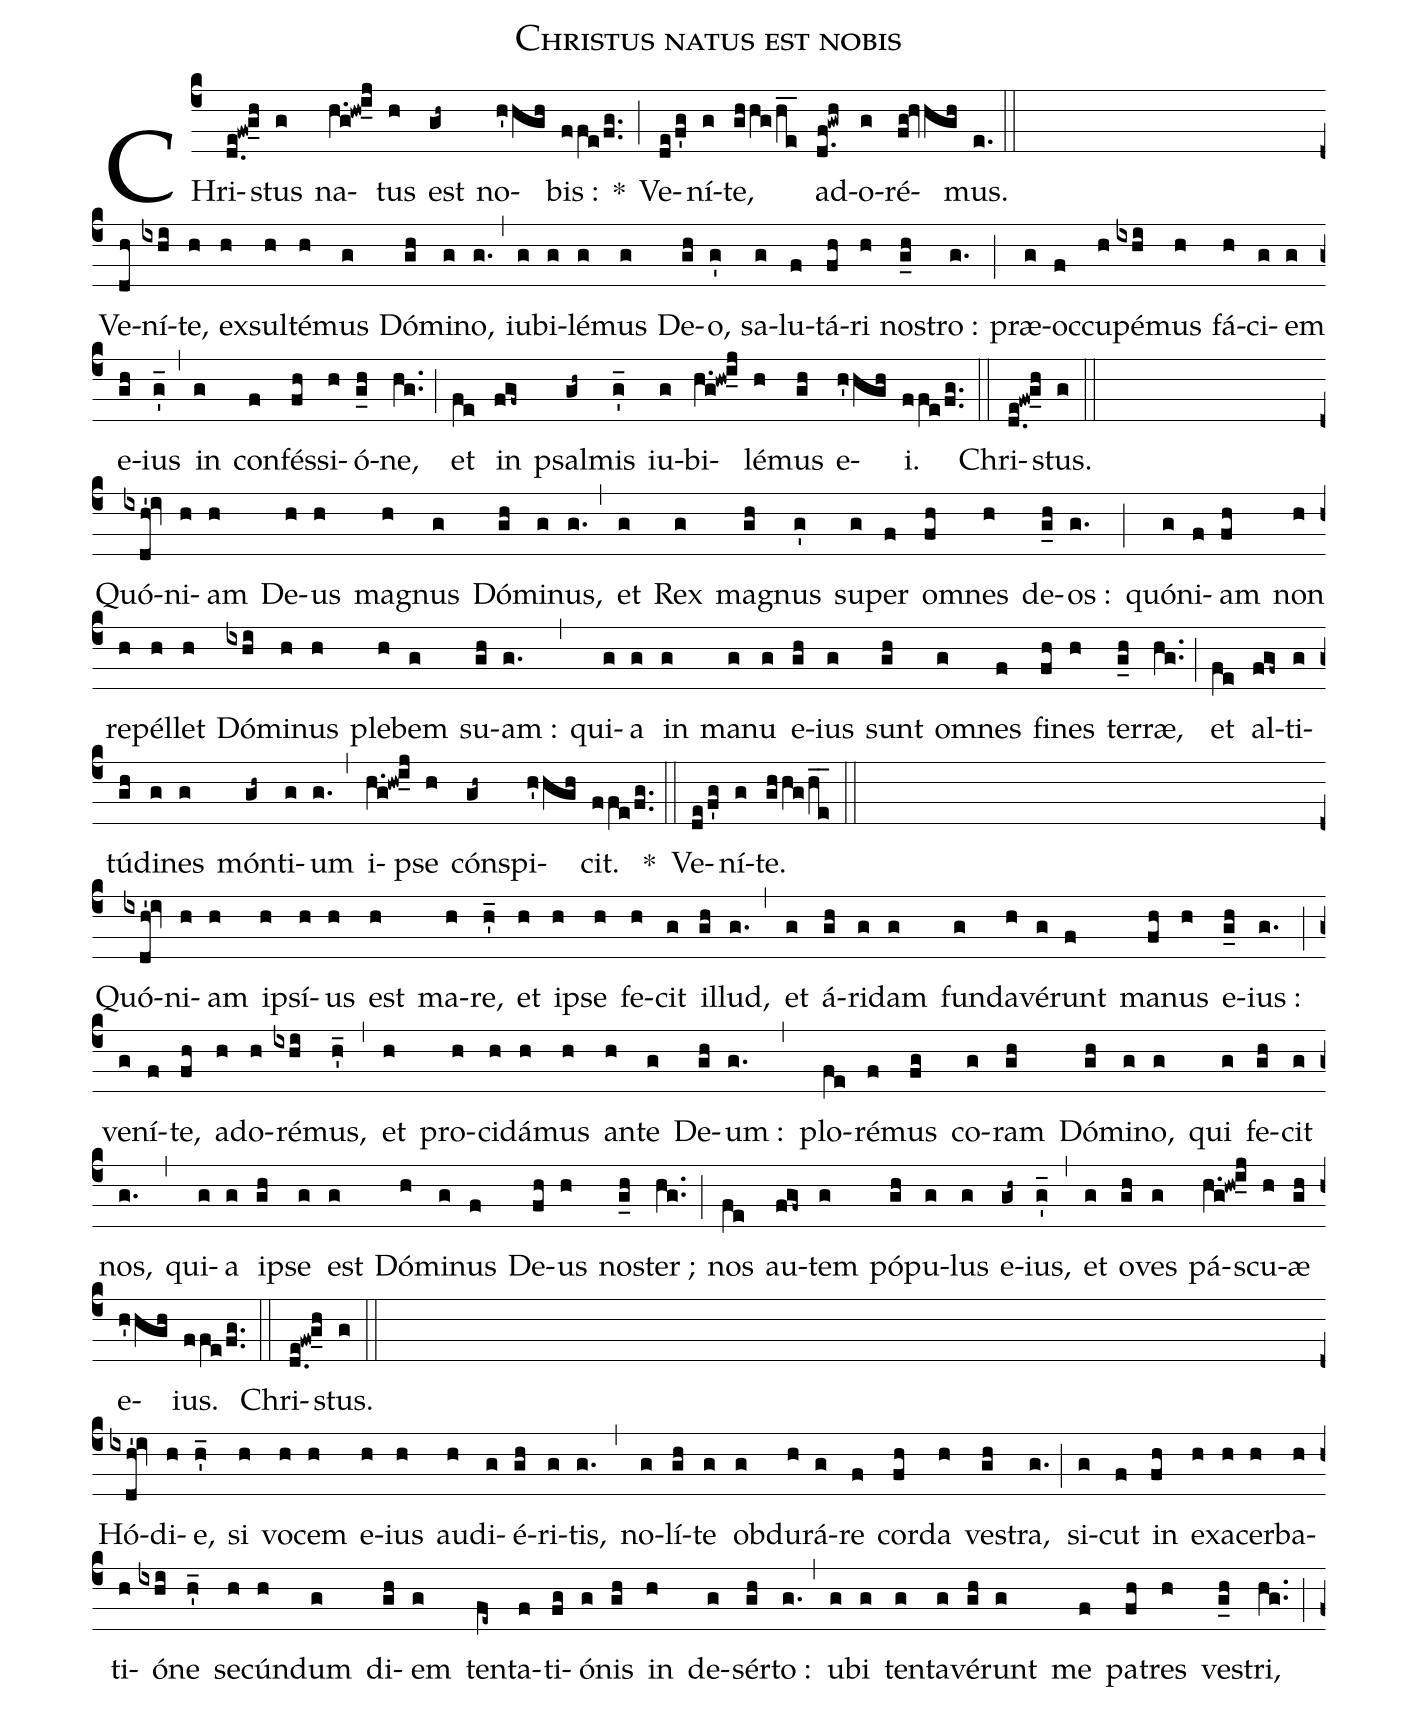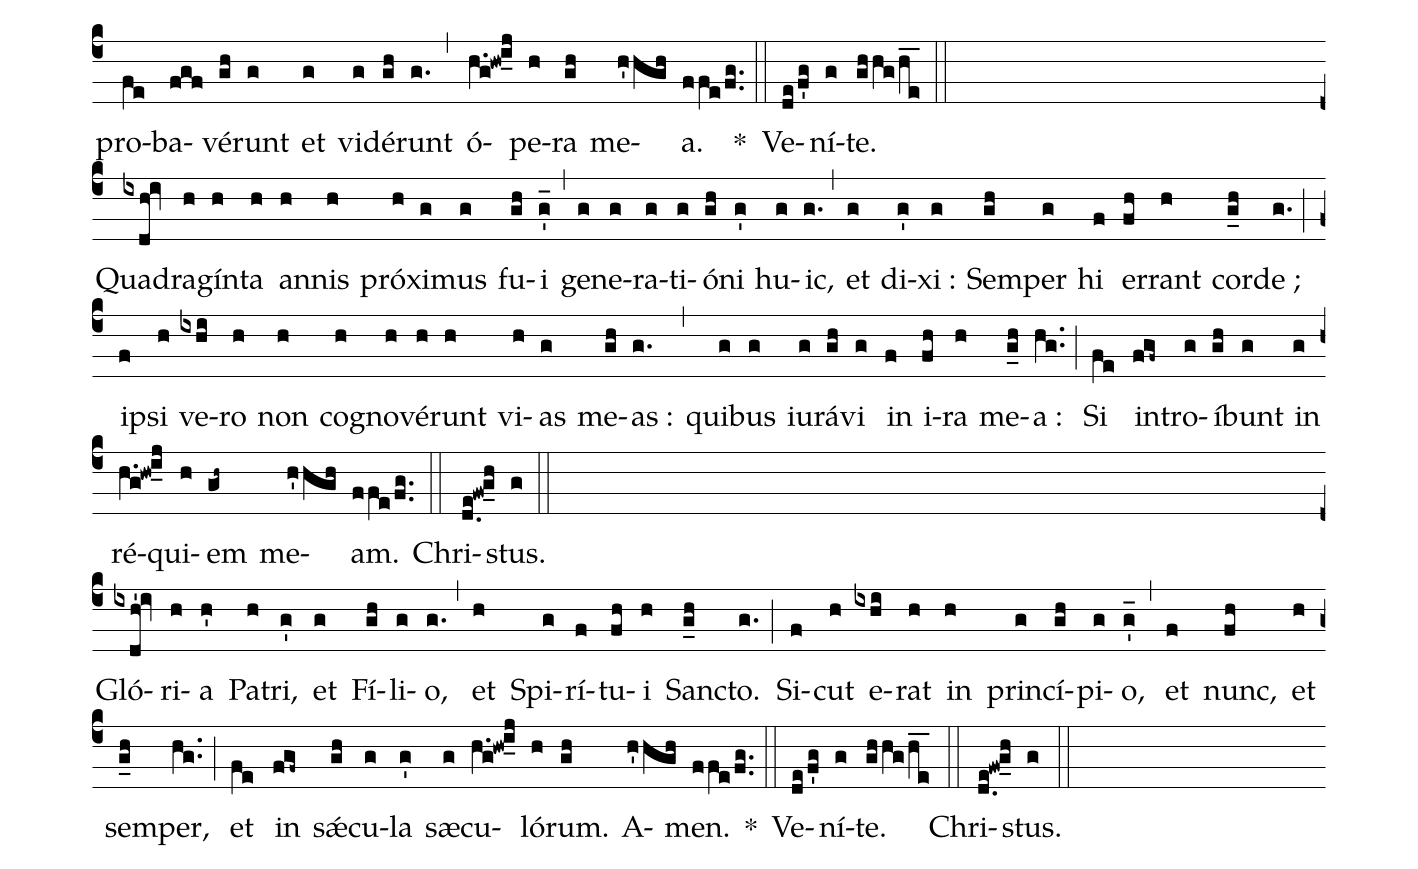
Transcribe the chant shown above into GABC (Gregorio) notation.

name:Christus natus est nobis;
%%
(c4) CHr{i}-(d.e!fw!g_h)stus(g) na(h.g!hw!i_j)tus(h) est(gh~) no(h'hgh)bis :(ffe/fg..) *(;)
Ve-(de/f'g)ní(g)te,(ghhg/he__) ad(d.f!gwh)o(g)ré(fg!hvhgh)mus.(e.) (::Z)

Ve(dh)ní(ixhi)te,(h) ex(h)sul(h)té(h)mus(g) Dó(gh)mi(g)no,(g.) (,)
iu(g)bi(g)lé(g)mus(g) De(gh)o,(g') sa(g)lu(f)tá(fh)ri(h) no(g_h)stro :(g.) (;)
præ(g)oc(f)cu(h)pé(ixhi)mus(h) fá(h)ci(g)em(g) e(gh)ius(g'_) (,)
in(g) con(f)fés(fh)si(h)ó(g_h)ne,(hg..) (;)
et(fe) in(fgf~) psa(gh~)lmis(g'_) iu(g)bi(h.g!hw!i_j)lé(h)mus(gh) e(h'hgh)i.(ffe/fg..) (::)
Chri-(d.e!fw!g_h)stus.(g) (::Z)

Quó(ixdh'!iv)ni(h)am(h) De(h)us(h) ma(h)gnus(g) Dó(gh)mi(g)nus,(g.) (,)
et(g) Rex(g) ma(gh)gnus(g') su(g)per(f) o(fh)mnes(h) de(g_h)os :(g.) (;)
quó(g)ni(f)am(fh) non(h) re(h)pél(h)let(h) Dó(ixhi)mi(h)nus(h) ple(h)bem(g) su(gh)am :(g.) (,)
qui(g)a(g) in(g) ma(g)nu(g) e(gh)ius(g) sunt(gh) o(g)mnes(f) fi(fh)nes(h) ter(g_h)ræ,(hg..) (;)
et(fe) al(fgf~)ti(g)tú(gh)di(g)nes(g) món(gh~)ti(g)um(g.) (,)
i-(h.g!hw!i_j)pse(h) cón(gh~)spi(h'hgh)cit.(ffe/fg..) *(::)
Ve-(de/f'g)ní(g)te.(ghhg/he__) (::Z)

Quó(ixdh'!iv)ni(h)am(h) i(h)psí(h)us(h) est(h) ma(h)re,(h'_) et(h) i(h)pse(h) fe(h)cit(g) il(gh)lud,(g.) (,)
et(g) á(gh)ri(g)dam(g) fun(g)da(h)vé(g)runt(f) ma(fh)nus(h) e(g_h)ius :(g.) (;)
ve(g)ní(f)te,(fh) ad(h)o(h)ré(ixhi)mus,(h'_) (,)
et(h) pro(h)ci(h)dá(h)mus(h) an(h)te(g) De(gh)um :(g.) (,)
plo(fe)ré(f)mus(fg) co(g)ram(gh) Dó(gh)mi(g)no,(g) qui(g) fe(gh)cit(g) nos,(g.) (,)
qui(g)a(g) i(gh)pse(g) est(g) Dó(h)mi(g)nus(f) De(fh)us(h) no(g_h)ster ;(hg..) (;)
nos(fe) au(fgf~)tem(g) pó(gh)pu(g)lus(g) e(gh~)ius,(g'_) (,)
et(g) o(gh)ves(g) pá-(h.g!hw!i_j)scu(h)æ(gh) e(h'hgh)ius.(ffe/fg..) (::)
Chri-(d.e!fw!g_h)stus.(g) (::Z)

Hó(ixdh'!iv)di(h)e,(h'_) si(h) vo(h)cem(h) e(h)ius(h) au(h)di(g)é(gh)ri(g)tis,(g.) (,)
no(g)lí(gh)te(g) ob(g)du(h)rá(g)re(f) cor(fh)da(h) ve(gh)stra,(g.) (;)
si(g)cut(f) in(fh) ex(h)a(h)cer(h)ba(h)ti(h)ó(ixhi)ne(h'_) se(h)cún(h)dum(g) di(gh)em(g) ten(fe~)ta(f)ti(fg)ó(g)nis(gh) in(h) de(g)sér(gh)to :(g.) (,)
u(g)bi(g) ten(g)ta(g)vé(gh)runt(g) me(f) pa(fh)tres(h) ve(g_h)stri,(hg..) (;)
pro(fe)ba-(fgf)vé(gh)runt(g) et(g) vi(g)dé(gh)runt(g.) (,)
ó(h.g!hw!i_j)pe(h)ra(gh) me(h'hgh)a.(ffe/fg..) *(::)
Ve-(de/f'g)ní(g)te.(ghhg/he__) (::Z)

Qua(ixdh!iv)dra(h)gín(h)ta(h) an(h)nis(h) pró(h)xi(g)mus(g) fu(gh)i(g'_) (,)
ge(g)ne(g)ra(g)ti(g)ó(gh)ni(g') hu(g)ic,(g.) (,)
et(g) di(g')xi :(g) Sem(gh)per(g) hi(f) er(fh)rant(h) cor(g_h)de ;(g.) (;)
i(f)psi(h) ve(ixhi)ro(h) non(h) co(h)gno(h)vé(h)runt(h) vi(h)as(g) me(gh)as :(g.) (,)
qui(g)bus(g) iu(g)rá(gh)vi(g) in(f) i(fh)ra(h) me(g_h)a :(hg..) (;)
Si(fe) in(fgf~)tro(g)í(gh)bunt(g) in(g) ré-(h.g!hw!i_j)qui(h)em(gh~) me(h'hgh)am.(ffe/fg..) (::)
Chri-(d.e!fw!g_h)stus.(g) (::Z)

Gló(ixdh'!iv)ri(h)a(h') Pa(h)tri,(g') et(g) Fí(gh)li(g)o,(g.) (,)
et(h) Spi(g)rí(f)tu(fh)i(h) San(g_h)cto.(g.) (;)
Si(f)cut(h) e(ixhi)rat(h) in(h) prin(g)cí(gh)pi(g)o,(g'_) (,)
et(f) nunc,(fh) et(h) sem(g_h)per,(hg..) (;)
et(fe) in(fgf~) sǽ(gh)cu(g)la(g') sæ(g)cu(h.g!hw!i_j)ló(h)rum.(gh) A-(h'hgh)men.(ffe/fg..) *(::)
Ve-(de/f'g)ní(g)te.(ghhg/he__) (::)
Chri-(d.e!fw!g_h)stus.(g) (::)
